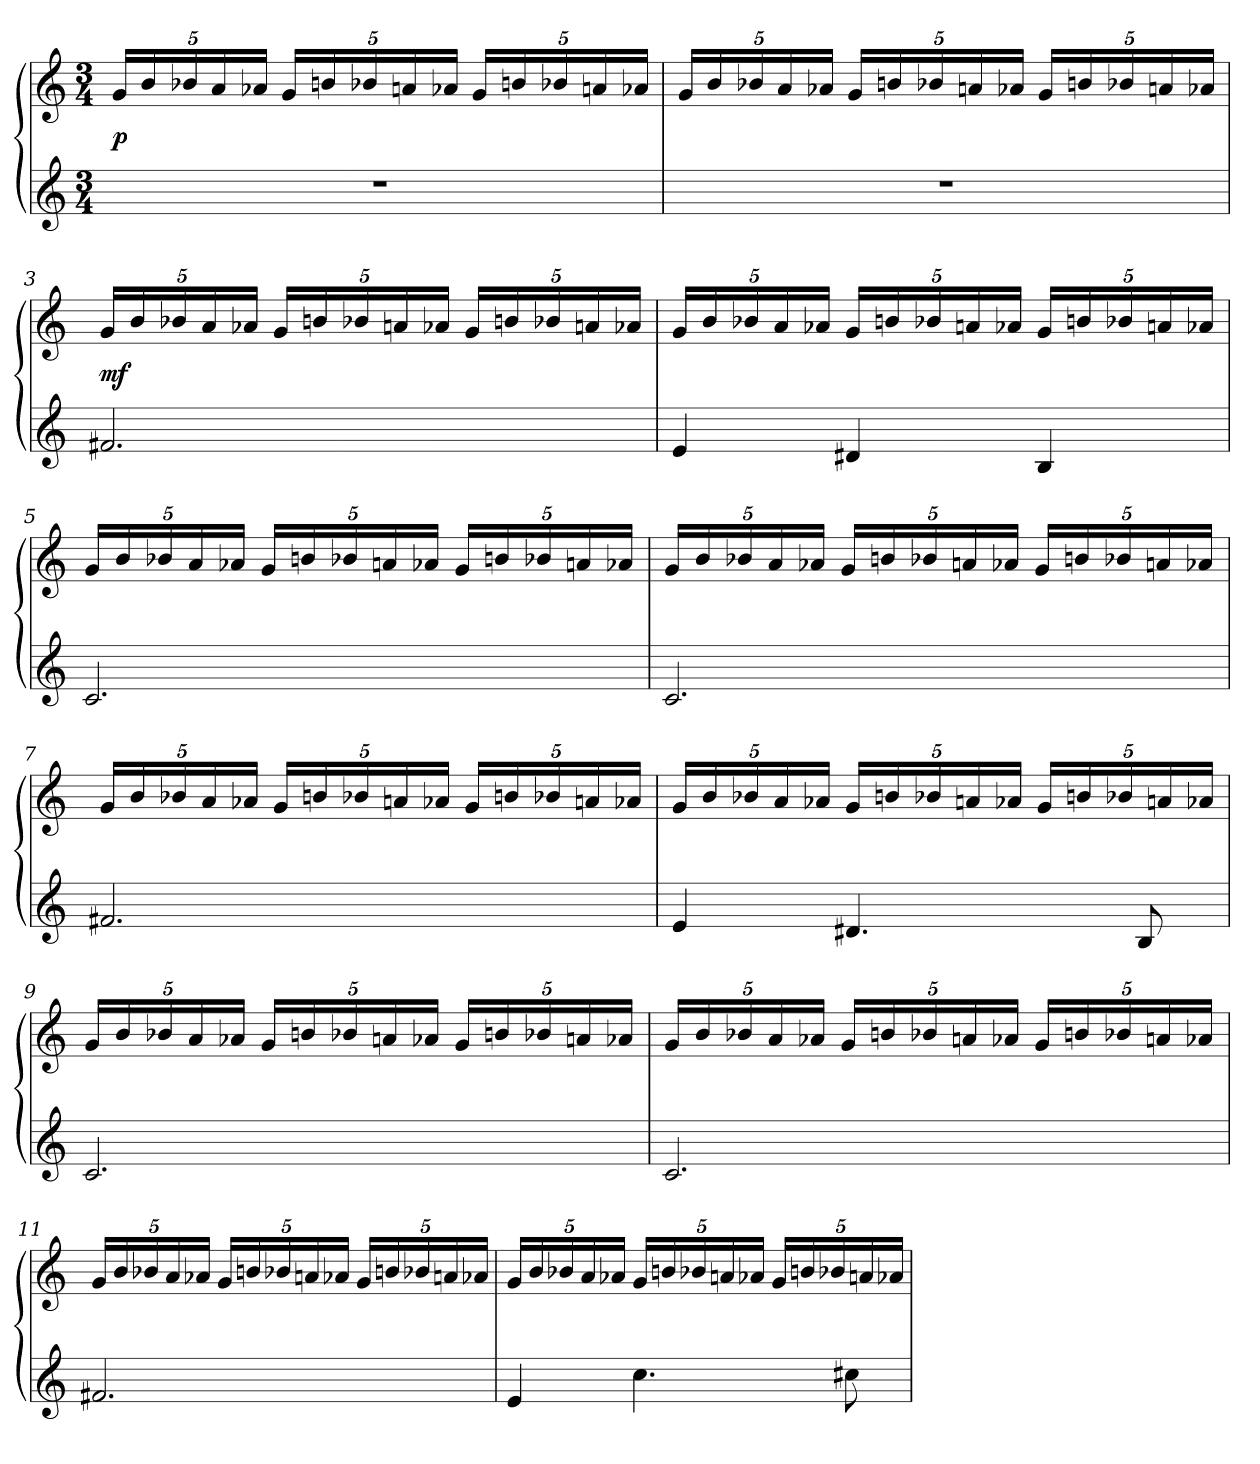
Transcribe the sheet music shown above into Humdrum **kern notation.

**kern	**kern	**dynam
*part1	*part1	*part1
*staff2	*staff1	*staff1/2
*clefG2	*clefG2	*
*M3/4	*M3/4	*
=1	=1	=1
2.r	20gLL	p
.	20b	.
.	20b-X	.
.	20a	.
.	20a-XJJ	.
.	20gLL	.
.	20bn	.
.	20b-X	.
.	20an	.
.	20a-XJJ	.
.	20gLL	.
.	20bn	.
.	20b-X	.
.	20an	.
.	20a-XJJ	.
=2	=2	=2
2.r	20gLL	.
.	20b	.
.	20b-X	.
.	20a	.
.	20a-XJJ	.
.	20gLL	.
.	20bn	.
.	20b-X	.
.	20an	.
.	20a-XJJ	.
.	20gLL	.
.	20bn	.
.	20b-X	.
.	20an	.
.	20a-XJJ	.
=3	=3	=3
2.f#X	20gLL	mf
.	20b	.
.	20b-X	.
.	20a	.
.	20a-XJJ	.
.	20gLL	.
.	20bn	.
.	20b-X	.
.	20an	.
.	20a-XJJ	.
.	20gLL	.
.	20bn	.
.	20b-X	.
.	20an	.
.	20a-XJJ	.
=4	=4	=4
4e	20gLL	.
.	20b	.
.	20b-X	.
.	20a	.
.	20a-XJJ	.
4d#X	20gLL	.
.	20bn	.
.	20b-X	.
.	20an	.
.	20a-XJJ	.
4B	20gLL	.
.	20bn	.
.	20b-X	.
.	20an	.
.	20a-XJJ	.
=5	=5	=5
2.c	20gLL	.
.	20b	.
.	20b-X	.
.	20a	.
.	20a-XJJ	.
.	20gLL	.
.	20bn	.
.	20b-X	.
.	20an	.
.	20a-XJJ	.
.	20gLL	.
.	20bn	.
.	20b-X	.
.	20an	.
.	20a-XJJ	.
=6	=6	=6
2.c	20gLL	.
.	20b	.
.	20b-X	.
.	20a	.
.	20a-XJJ	.
.	20gLL	.
.	20bn	.
.	20b-X	.
.	20an	.
.	20a-XJJ	.
.	20gLL	.
.	20bn	.
.	20b-X	.
.	20an	.
.	20a-XJJ	.
=7	=7	=7
2.f#X	20gLL	.
.	20b	.
.	20b-X	.
.	20a	.
.	20a-XJJ	.
.	20gLL	.
.	20bn	.
.	20b-X	.
.	20an	.
.	20a-XJJ	.
.	20gLL	.
.	20bn	.
.	20b-X	.
.	20an	.
.	20a-XJJ	.
=8	=8	=8
4e	20gLL	.
.	20b	.
.	20b-X	.
.	20a	.
.	20a-XJJ	.
4.d#X	20gLL	.
.	20bn	.
.	20b-X	.
.	20an	.
.	20a-XJJ	.
.	20gLL	.
.	20bn	.
.	20b-X	.
8B	.	.
.	20an	.
.	20a-XJJ	.
=9	=9	=9
2.c	20gLL	.
.	20b	.
.	20b-X	.
.	20a	.
.	20a-XJJ	.
.	20gLL	.
.	20bn	.
.	20b-X	.
.	20an	.
.	20a-XJJ	.
.	20gLL	.
.	20bn	.
.	20b-X	.
.	20an	.
.	20a-XJJ	.
=10	=10	=10
2.c	20gLL	.
.	20b	.
.	20b-X	.
.	20a	.
.	20a-XJJ	.
.	20gLL	.
.	20bn	.
.	20b-X	.
.	20an	.
.	20a-XJJ	.
.	20gLL	.
.	20bn	.
.	20b-X	.
.	20an	.
.	20a-XJJ	.
=11	=11	=11
2.f#X	20gLL	.
.	20b	.
.	20b-X	.
.	20a	.
.	20a-XJJ	.
.	20gLL	.
.	20bn	.
.	20b-X	.
.	20an	.
.	20a-XJJ	.
.	20gLL	.
.	20bn	.
.	20b-X	.
.	20an	.
.	20a-XJJ	.
=12	=12	=12
4e	20gLL	.
.	20b	.
.	20b-X	.
.	20a	.
.	20a-XJJ	.
4.cc	20gLL	.
.	20bn	.
.	20b-X	.
.	20an	.
.	20a-XJJ	.
.	20gLL	.
.	20bn	.
.	20b-X	.
8cc#X	.	.
.	20an	.
.	20a-XJJ	.
=	=	=
*-	*-	*-
